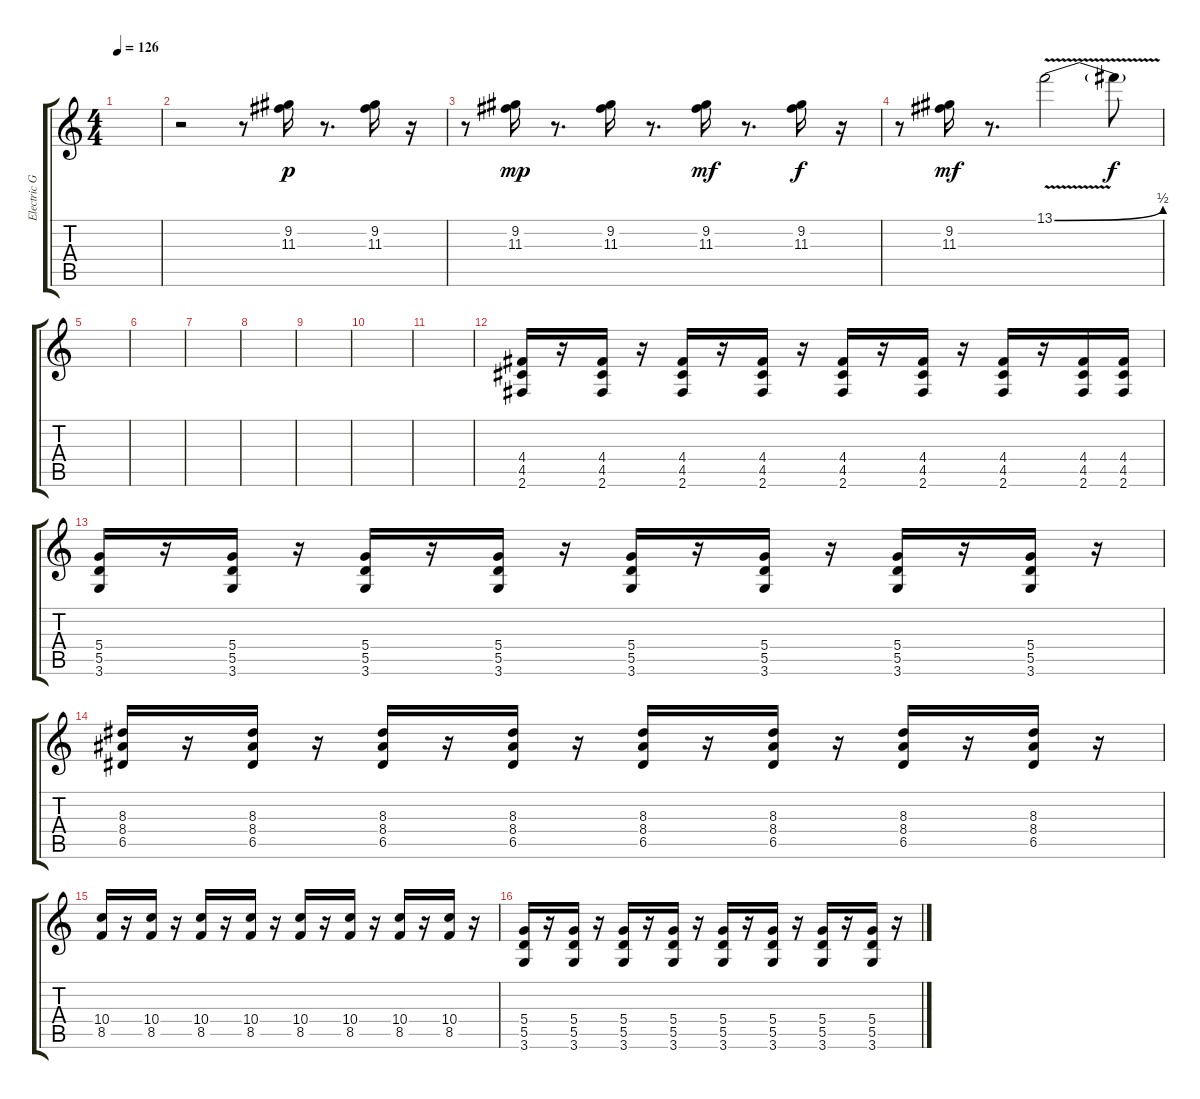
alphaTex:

\track ("Electric Guitar" "Electric G") {instrument overdrivenguitar}
\staff {score tabs}
\tuning (E4 B3 G3 D3 A2 E2) {hide}
\ts (4 4)
\tempo 126
\clef g2
\ks c
|
r.2 r.8 (9.2 11.3).16{dy p} r.8{d} (9.2 11.3).16 r.16 |
r.8 (9.2 11.3).16{dy mp} r.8{d} (9.2 11.3).16 r.8{d} (9.2 11.3).16{dy mf} r.8{d} (9.2 11.3).16{dy f} r.16 |
r.8 (9.2 11.3).16{dy mf} r.8{d} 13.1{be (bend 0 0 60 2) v}.2 13.1{t}.8{dy f} |
|
|
|
|
|
|
|
(4.4 4.5 2.6).16 r.16 (4.4 4.5 2.6).16 r.16 (4.4 4.5 2.6).16 r.16 (4.4 4.5 2.6).16 r.16 (4.4 4.5 2.6).16 r.16 (4.4 4.5 2.6).16 r.16 (4.4 4.5 2.6).16 r.16 (4.4 4.5 2.6).16 (4.4 4.5 2.6).16 |
(5.4 5.5 3.6).16 r.16 (5.4 5.5 3.6).16 r.16 (5.4 5.5 3.6).16 r.16 (5.4 5.5 3.6).16 r.16 (5.4 5.5 3.6).16 r.16 (5.4 5.5 3.6).16 r.16 (5.4 5.5 3.6).16 r.16 (5.4 5.5 3.6).16 r.16 |
(8.3 8.4 6.5).16 r.16 (8.3 8.4 6.5).16 r.16 (8.3 8.4 6.5).16 r.16 (8.3 8.4 6.5).16 r.16 (8.3 8.4 6.5).16 r.16 (8.3 8.4 6.5).16 r.16 (8.3 8.4 6.5).16 r.16 (8.3 8.4 6.5).16 r.16 |
(10.4 8.5).16 r.16 (10.4 8.5).16 r.16 (10.4 8.5).16 r.16 (10.4 8.5).16 r.16 (10.4 8.5).16 r.16 (10.4 8.5).16 r.16 (10.4 8.5).16 r.16 (10.4 8.5).16 r.16 |
(5.4 5.5 3.6).16 r.16 (5.4 5.5 3.6).16 r.16 (5.4 5.5 3.6).16 r.16 (5.4 5.5 3.6).16 r.16 (5.4 5.5 3.6).16 r.16 (5.4 5.5 3.6).16 r.16 (5.4 5.5 3.6).16 r.16 (5.4 5.5 3.6).16 r.16
